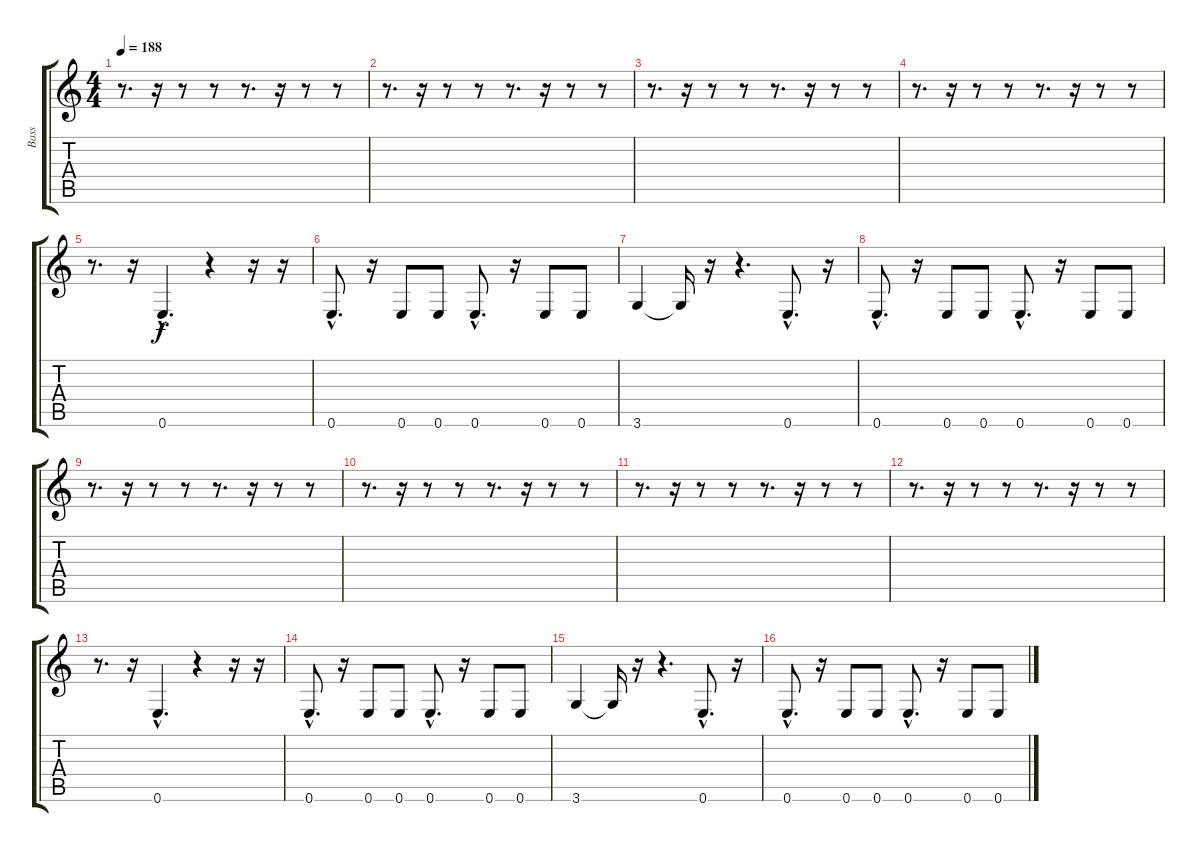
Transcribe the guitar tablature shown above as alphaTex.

\track ("Bass" "Bass") {instrument electricbassfinger}
\staff {score tabs}
\tuning (E4 B3 G3 D3 A2 E2) {hide}
\ts (4 4)
\tempo 188
\clef g2
\ks c
r.8{d dy f} r.16 r.8 r.8 r.8{d} r.16 r.8 r.8 |
r.8{d} r.16 r.8 r.8 r.8{d} r.16 r.8 r.8 |
r.8{d} r.16 r.8 r.8 r.8{d} r.16 r.8 r.8 |
r.8{d} r.16 r.8 r.8 r.8{d} r.16 r.8 r.8 |
r.8{d} r.16 0.6{hac}.4{d} r.4 r.16 r.16 |
0.6{hac}.8{d} r.16 0.6.8 0.6.8 0.6{hac}.8{d} r.16 0.6.8 0.6.8 |
3.6.4 3.6{t}.16 r.16 r.4{d} 0.6{hac}.8{d} r.16 |
0.6{hac}.8{d} r.16 0.6.8 0.6.8 0.6{hac}.8{d} r.16 0.6.8 0.6.8 |
r.8{d} r.16 r.8 r.8 r.8{d} r.16 r.8 r.8 |
r.8{d} r.16 r.8 r.8 r.8{d} r.16 r.8 r.8 |
r.8{d} r.16 r.8 r.8 r.8{d} r.16 r.8 r.8 |
r.8{d} r.16 r.8 r.8 r.8{d} r.16 r.8 r.8 |
r.8{d} r.16 0.6{hac}.4{d} r.4 r.16 r.16 |
0.6{hac}.8{d} r.16 0.6.8 0.6.8 0.6{hac}.8{d} r.16 0.6.8 0.6.8 |
3.6.4 3.6{t}.16 r.16 r.4{d} 0.6{hac}.8{d} r.16 |
0.6{hac}.8{d} r.16 0.6.8 0.6.8 0.6{hac}.8{d} r.16 0.6.8 0.6.8
